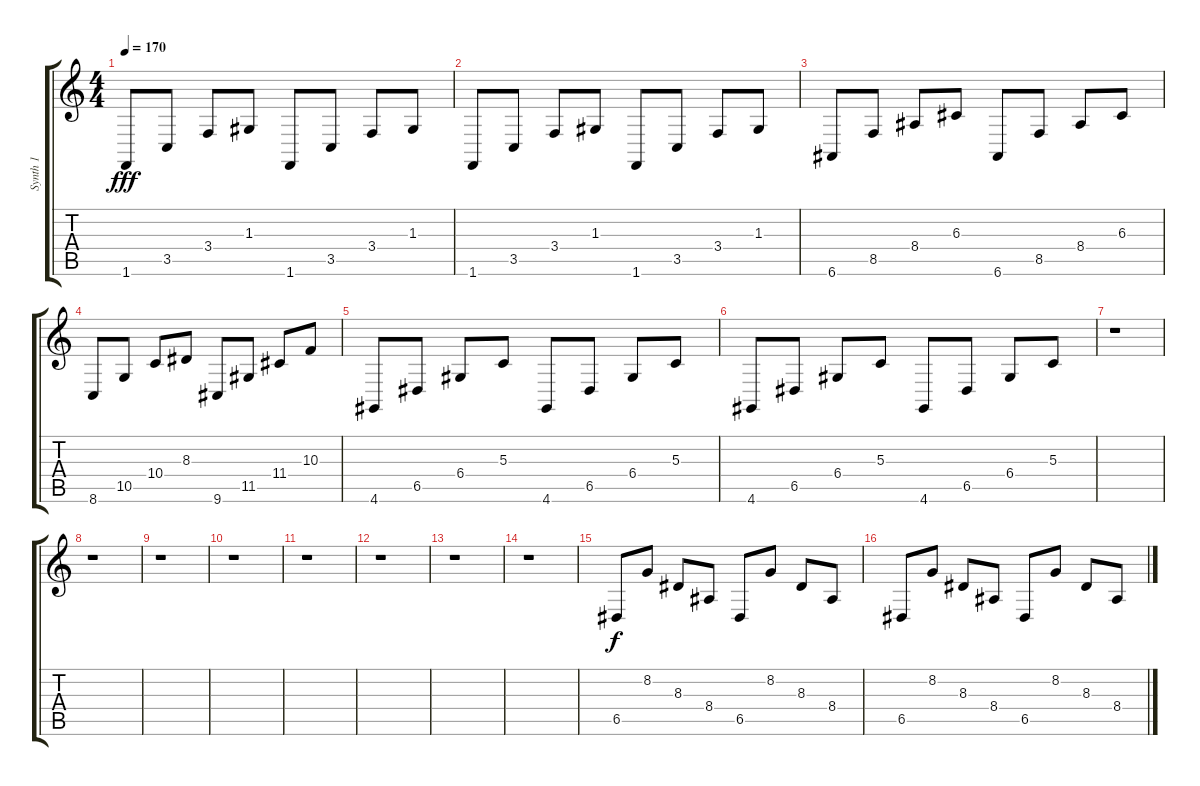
\track ("Synth 1" "Synth 1") {instrument acousticgrandpiano}
\staff {score tabs}
\tuning (E4 B3 G3 D3 A2 E2) {hide}
\ts (4 4)
\tempo 170
\clef g2
\ks c
1.6.8{dy fff} 3.5.8 3.4.8 1.3.8 1.6.8 3.5.8 3.4.8 1.3.8 |
1.6.8 3.5.8 3.4.8 1.3.8 1.6.8 3.5.8 3.4.8 1.3.8 |
6.6.8 8.5.8 8.4.8 6.3.8 6.6.8 8.5.8 8.4.8 6.3.8 |
8.6.8 10.5.8 10.4.8 8.3.8 9.6.8 11.5.8 11.4.8 10.3.8 |
4.6.8 6.5.8 6.4.8 5.3.8 4.6.8 6.5.8 6.4.8 5.3.8 |
4.6.8 6.5.8 6.4.8 5.3.8 4.6.8 6.5.8 6.4.8 5.3.8 |
r.1 |
r.1 |
r.1 |
r.1 |
r.1 |
r.1 |
r.1 |
r.1 |
6.5.8{dy f} 8.2.8 8.3.8 8.4.8 6.5.8 8.2.8 8.3.8 8.4.8 |
6.5.8 8.2.8 8.3.8 8.4.8 6.5.8 8.2.8 8.3.8 8.4.8
